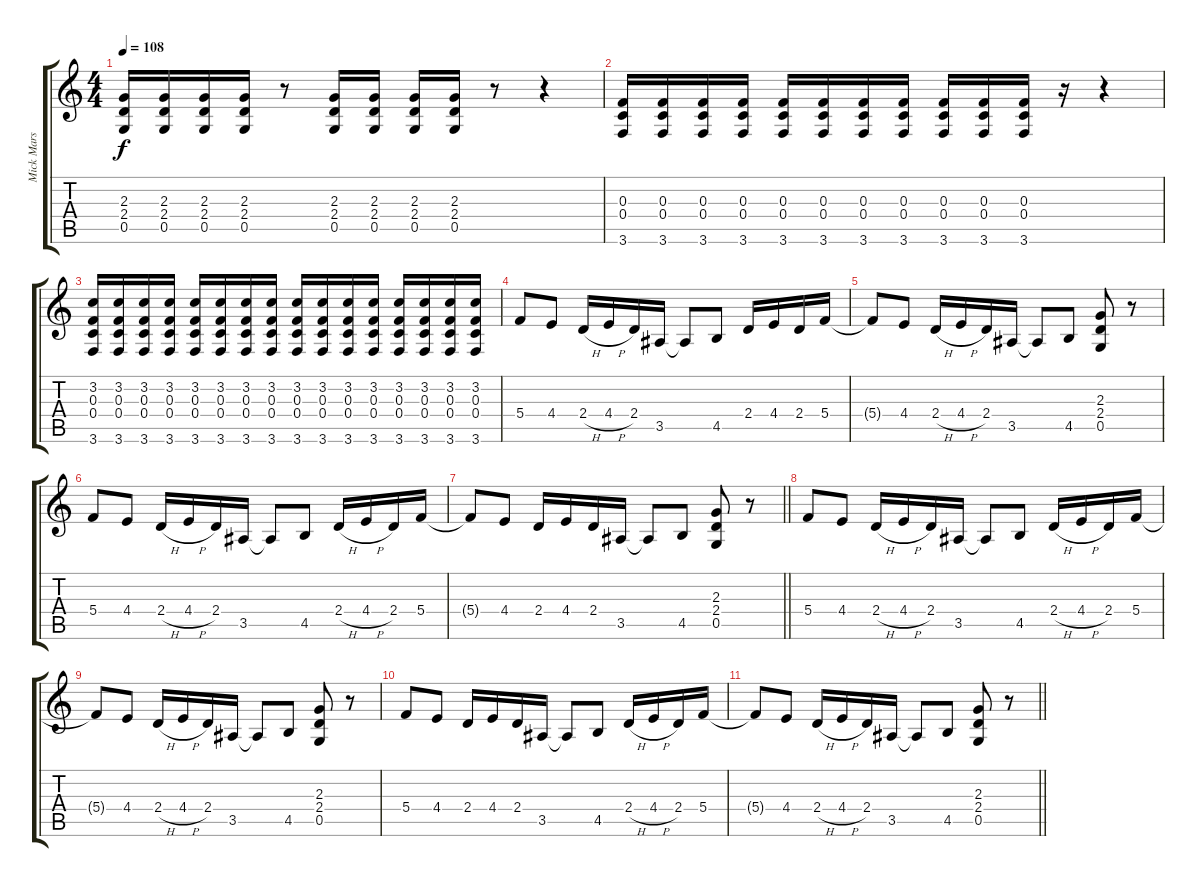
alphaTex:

\track ("Mick Mars" "Mick Mars") {instrument distortionguitar}
\staff {score tabs}
\tuning (D4 A3 F3 C3 G2 D2) {hide}
\ts (4 4)
\tempo 108
\clef g2
\ks c
(2.3 2.4 0.5).16{dy f} (2.3 2.4 0.5).16 (2.3 2.4 0.5).16 (2.3 2.4 0.5).16 r.8 (2.3 2.4 0.5).16 (2.3 2.4 0.5).16 (2.3 2.4 0.5).16 (2.3 2.4 0.5).16 r.8 r.4 |
(0.3 0.4 3.6).16 (0.3 0.4 3.6).16 (0.3 0.4 3.6).16 (0.3 0.4 3.6).16 (0.3 0.4 3.6).16 (0.3 0.4 3.6).16 (0.3 0.4 3.6).16 (0.3 0.4 3.6).16 (0.3 0.4 3.6).16 (0.3 0.4 3.6).16 (0.3 0.4 3.6).16 r.16 r.4 |
(3.2 0.3 0.4 3.6).16 (3.2 0.3 0.4 3.6).16 (3.2 0.3 0.4 3.6).16 (3.2 0.3 0.4 3.6).16 (3.2 0.3 0.4 3.6).16 (3.2 0.3 0.4 3.6).16 (3.2 0.3 0.4 3.6).16 (3.2 0.3 0.4 3.6).16 (3.2 0.3 0.4 3.6).16 (3.2 0.3 0.4 3.6).16 (3.2 0.3 0.4 3.6).16 (3.2 0.3 0.4 3.6).16 (3.2 0.3 0.4 3.6).16 (3.2 0.3 0.4 3.6).16 (3.2 0.3 0.4 3.6).16 (3.2 0.3 0.4 3.6).16 |
5.4.8 4.4.8 2.4{h}.16 4.4{h}.16 2.4.16 3.5.16 3.5{t}.8 4.5.8 2.4.16 4.4.16 2.4.16 5.4.16 |
5.4{t}.8 4.4.8 2.4{h}.16 4.4{h}.16 2.4.16 3.5.16 3.5{t}.8 4.5.8 (2.3 2.4 0.5).8 r.8 |
5.4.8 4.4.8 2.4{h}.16 4.4{h}.16 2.4.16 3.5.16 3.5{t}.8 4.5.8 2.4{h}.16 4.4{h}.16 2.4.16 5.4.16 |
\barLineRight lightlight
5.4{t}.8 4.4.8 2.4.16 4.4.16 2.4.16 3.5.16 3.5{t}.8 4.5.8 (2.3 2.4 0.5).8 r.8 |
5.4.8 4.4.8 2.4{h}.16 4.4{h}.16 2.4.16 3.5.16 3.5{t}.8 4.5.8 2.4{h}.16 4.4{h}.16 2.4.16 5.4.16 |
5.4{t}.8 4.4.8 2.4{h}.16 4.4{h}.16 2.4.16 3.5.16 3.5{t}.8 4.5.8 (2.3 2.4 0.5).8 r.8 |
5.4.8 4.4.8 2.4.16 4.4.16 2.4.16 3.5.16 3.5{t}.8 4.5.8 2.4{h}.16 4.4{h}.16 2.4.16 5.4.16 |
\barLineRight lightlight
5.4{t}.8 4.4.8 2.4{h}.16 4.4{h}.16 2.4.16 3.5.16 3.5{t}.8 4.5.8 (2.3 2.4 0.5).8 r.8
